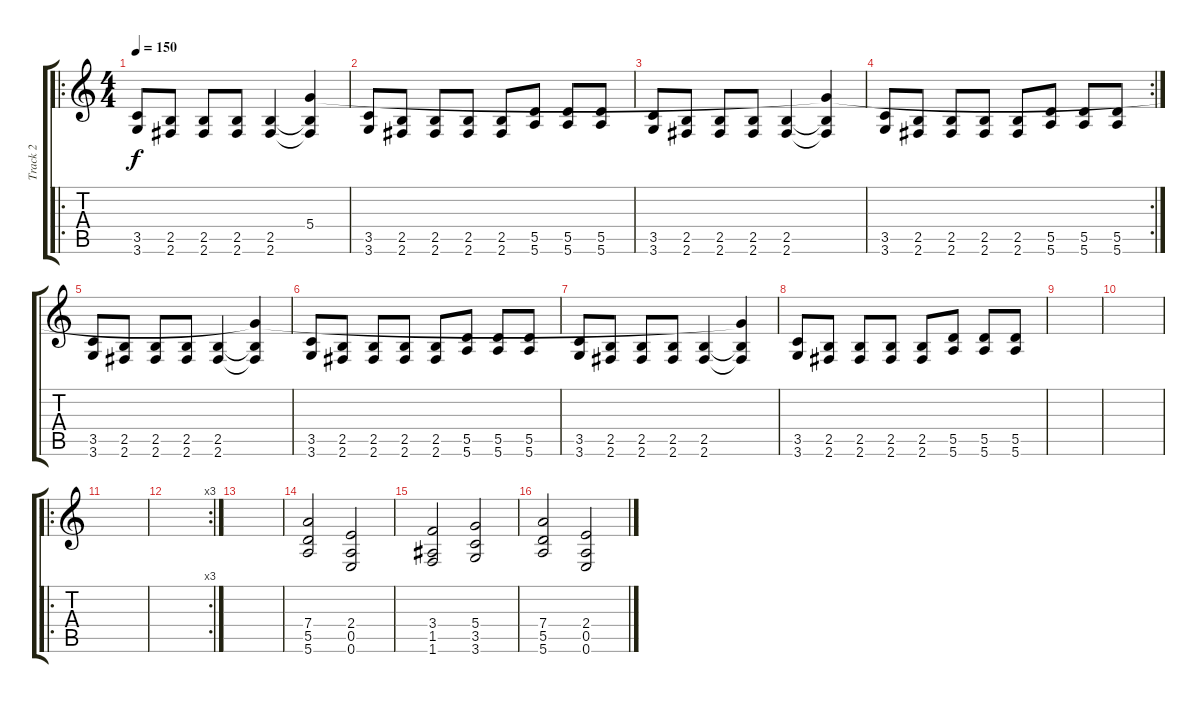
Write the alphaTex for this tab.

\track ("Track 2" "Track 2") {instrument distortionguitar}
\staff {score tabs}
\tuning (E4 B3 G3 D3 A2 E2) {hide}
\ro
\ts (4 4)
\tempo 150
\clef g2
\ks c
(3.5 3.6).8{dy f} (2.5 2.6).8 (2.5 2.6).8 (2.5 2.6).8 (2.5 2.6).4 (5.4{t} 2.5{t} 2.6{t}).4 |
(3.5 3.6).8 (2.5 2.6).8 (2.5 2.6).8 (2.5 2.6).8 (2.5 2.6).8 (5.5 5.6).8 (5.5 5.6).8 (5.5 5.6).8 |
(3.5 3.6).8 (2.5 2.6).8 (2.5 2.6).8 (2.5 2.6).8 (2.5 2.6).4 (5.4{t} 2.5{t} 2.6{t}).4 |
\rc 2
(3.5 3.6).8 (2.5 2.6).8 (2.5 2.6).8 (2.5 2.6).8 (2.5 2.6).8 (5.5 5.6).8 (5.5 5.6).8 (5.5 5.6).8 |
(3.5 3.6).8 (2.5 2.6).8 (2.5 2.6).8 (2.5 2.6).8 (2.5 2.6).4 (5.4{t} 2.5{t} 2.6{t}).4 |
(3.5 3.6).8 (2.5 2.6).8 (2.5 2.6).8 (2.5 2.6).8 (2.5 2.6).8 (5.5 5.6).8 (5.5 5.6).8 (5.5 5.6).8 |
(3.5 3.6).8 (2.5 2.6).8 (2.5 2.6).8 (2.5 2.6).8 (2.5 2.6).4 (5.4{t} 2.5{t} 2.6{t}).4 |
(3.5 3.6).8 (2.5 2.6).8 (2.5 2.6).8 (2.5 2.6).8 (2.5 2.6).8 (5.5 5.6).8 (5.5 5.6).8 (5.5 5.6).8 |
|
|
\ro
|
\rc 3
|
|
(7.4 5.5 5.6).2 (2.4 0.5 0.6).2 |
(3.4 1.5 1.6).2 (5.4 3.5 3.6).2 |
(7.4 5.5 5.6).2 (2.4 0.5 0.6).2
